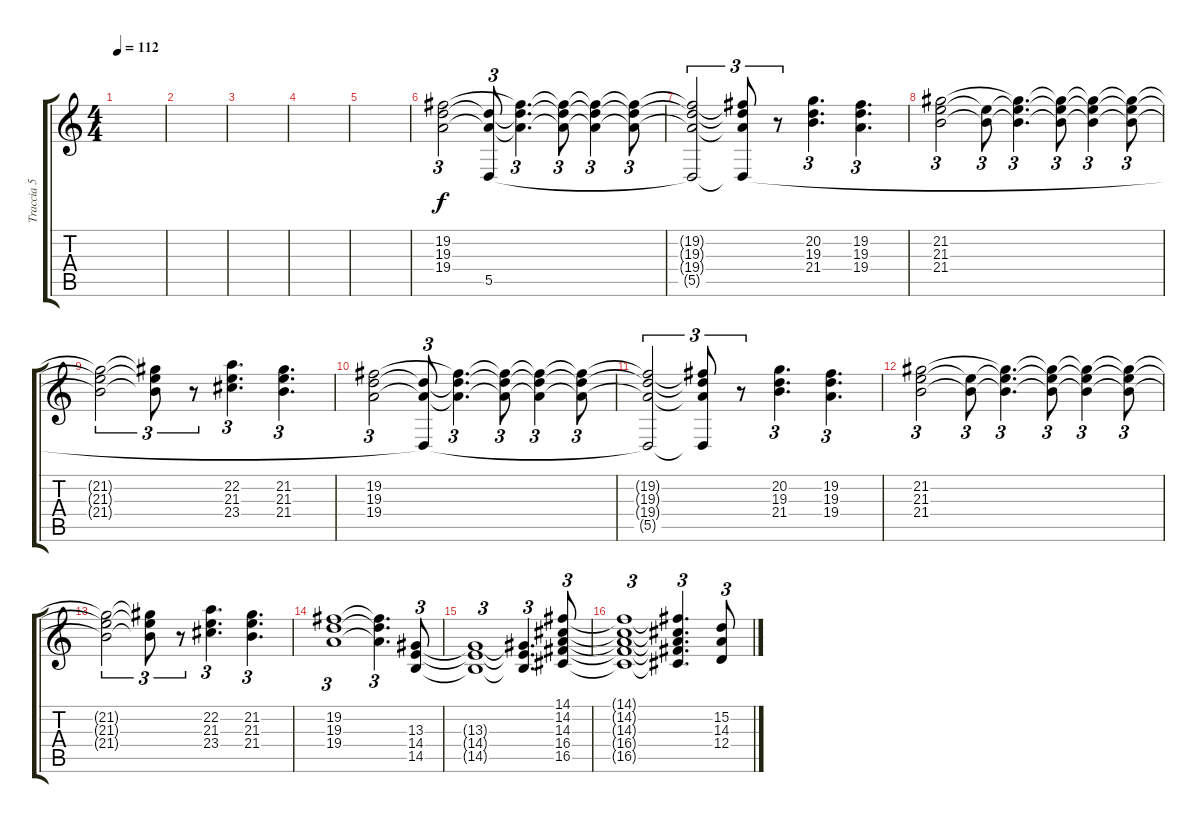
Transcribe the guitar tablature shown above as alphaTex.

\track ("Traccia 5" "Traccia 5") {instrument pad7halo}
\staff {score tabs}
\tuning (E4 B3 G3 D3 A2 E2) {hide}
\ts (4 4)
\tempo 112
\clef g2
\ks c
|
|
|
|
|
(19.2 19.3 19.4).2{tu (3 2)} (19.3{t} 19.4{t} 5.5).8{tu (3 2)} (19.2{t} 19.3{t} 19.4{t}).4{d tu (3 2)} (19.2{t} 19.3{t} 19.4{t}).8{tu (3 2)} (19.2{t} 19.3{t} 19.4{t}).4{tu (3 2)} (19.2{t} 19.3{t} 19.4{t}).8{tu (3 2)} |
(19.2{t} 19.3{t} 19.4{t} 5.5{t}).2{tu (3 2)} (19.2{t} 19.3{t} 19.4{t} 5.5{t}).8{tu (3 2)} r.8{tu (3 2)} (20.2 19.3 21.4).4{d tu (3 2)} (19.2 19.3 19.4).4{d tu (3 2)} |
(21.2 21.3 21.4).2{tu (3 2)} (21.3{t} 21.4{t}).8{tu (3 2)} (21.2{t} 21.3{t} 21.4{t}).4{d tu (3 2)} (21.2{t} 21.3{t} 21.4{t}).8{tu (3 2)} (21.2{t} 21.3{t} 21.4{t}).4{tu (3 2)} (21.2{t} 21.3{t} 21.4{t}).8{tu (3 2)} |
(21.2{t} 21.3{t} 21.4{t}).2{tu (3 2)} (21.2{t} 21.3{t} 21.4{t}).8{tu (3 2)} r.8{tu (3 2)} (22.2 21.3 23.4).4{d tu (3 2)} (21.2 21.3 21.4).4{d tu (3 2)} |
(19.2 19.3 19.4).2{tu (3 2)} (19.3{t} 19.4{t} 5.5{t}).8{tu (3 2)} (19.2{t} 19.3{t} 19.4{t}).4{d tu (3 2)} (19.2{t} 19.3{t} 19.4{t}).8{tu (3 2)} (19.2{t} 19.3{t} 19.4{t}).4{tu (3 2)} (19.2{t} 19.3{t} 19.4{t}).8{tu (3 2)} |
(19.2{t} 19.3{t} 19.4{t} 5.5{t}).2{tu (3 2)} (19.2{t} 19.3{t} 19.4{t} 5.5{t}).8{tu (3 2)} r.8{tu (3 2)} (20.2 19.3 21.4).4{d tu (3 2)} (19.2 19.3 19.4).4{d tu (3 2)} |
(21.2 21.3 21.4).2{tu (3 2)} (21.3{t} 21.4{t}).8{tu (3 2)} (21.2{t} 21.3{t} 21.4{t}).4{d tu (3 2)} (21.2{t} 21.3{t} 21.4{t}).8{tu (3 2)} (21.2{t} 21.3{t} 21.4{t}).4{tu (3 2)} (21.2{t} 21.3{t} 21.4{t}).8{tu (3 2)} |
(21.2{t} 21.3{t} 21.4{t}).2{tu (3 2)} (21.2{t} 21.3{t} 21.4{t}).8{tu (3 2)} r.8{tu (3 2)} (22.2 21.3 23.4).4{d tu (3 2)} (21.2 21.3 21.4).4{d tu (3 2)} |
(19.2 19.3 19.4).1{tu (3 2)} (19.2{t} 19.3{t} 19.4{t}).4{d tu (3 2)} (13.3 14.4 14.5).8{tu (3 2)} |
(13.3{t} 14.4{t} 14.5{t}).1{tu (3 2)} (13.3{t} 14.4{t} 14.5{t}).4{d tu (3 2)} (14.1 14.2 14.3 16.4 16.5).8{tu (3 2)} |
(14.1{t} 14.2{t} 14.3{t} 16.4{t} 16.5{t}).1{tu (3 2)} (14.1{t} 14.2{t} 14.3{t} 16.4{t} 16.5{t}).4{d tu (3 2)} (15.2 14.3 12.4).8{tu (3 2)}
